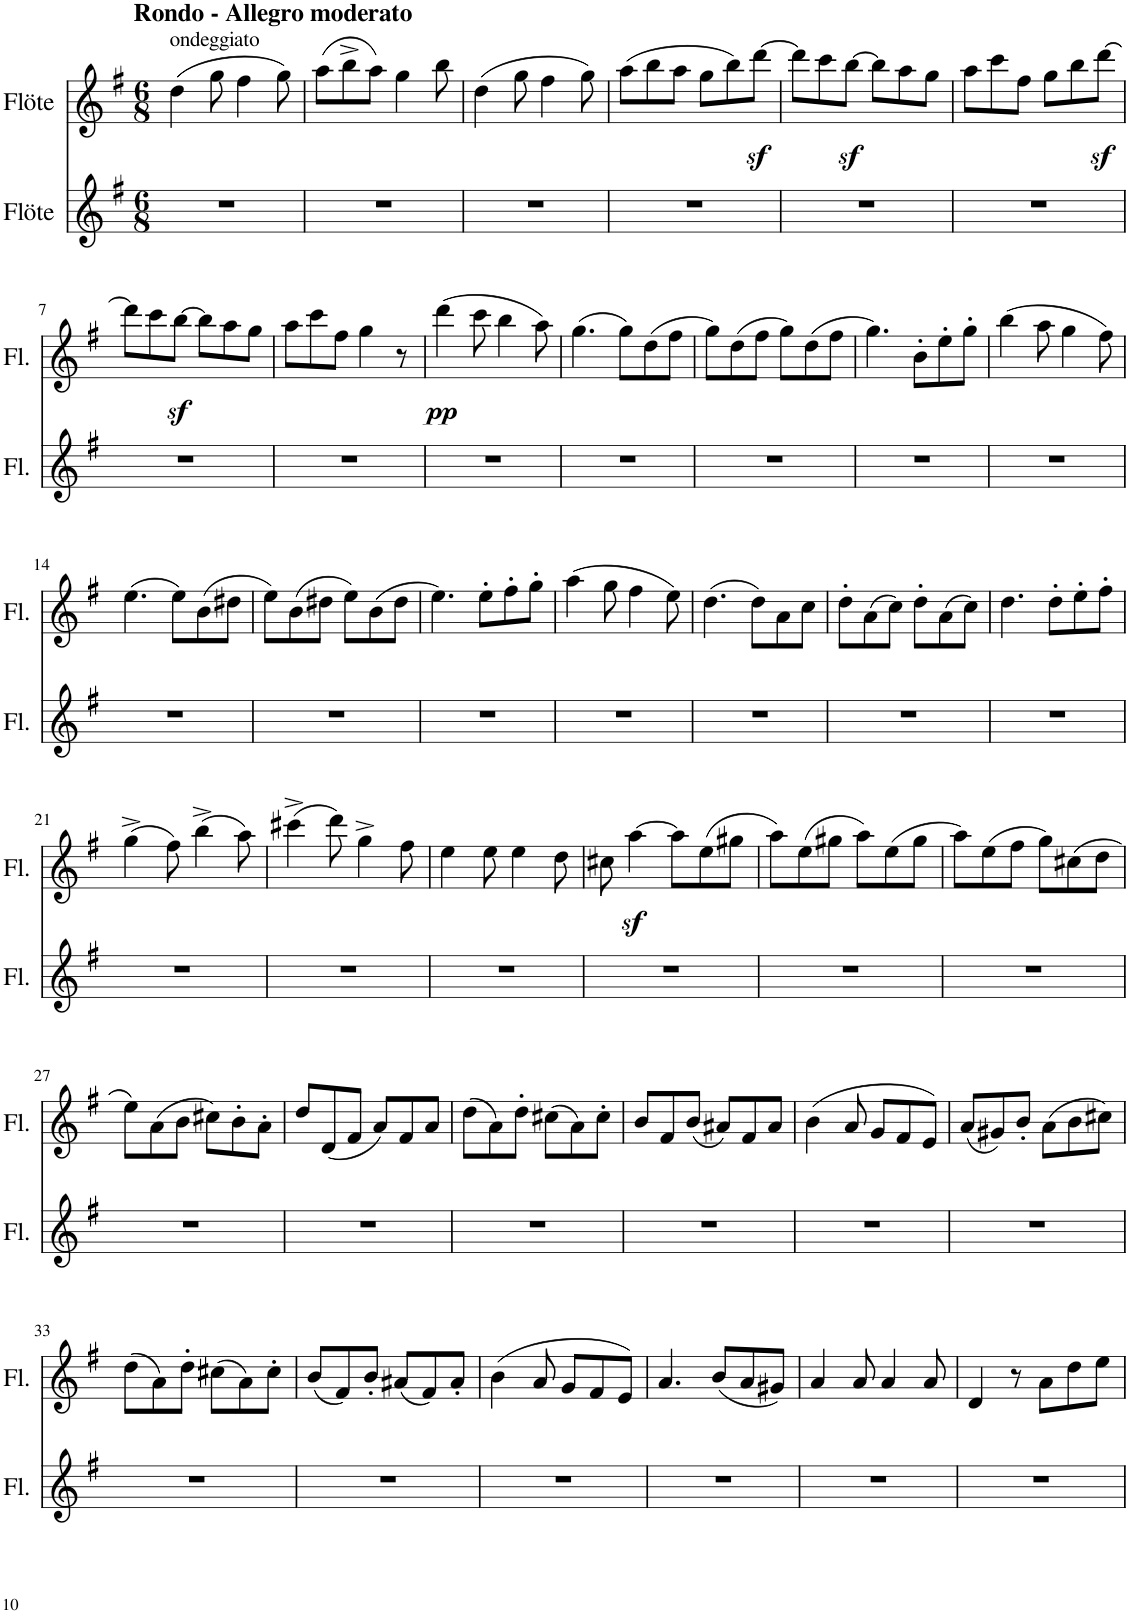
**kern	**kern	**dynam
*part2	*part1	*part1
*staff2	*staff1	*staff1
*I"Flöte	*I"Flöte	*
*I'Fl.	*I'Fl.	*
!!LO:PB:g=z
*clefG2	*clefG2	*
*k[f#]	*k[f#]	*
*M6/8	*M6/8	*
=1	=1	=1
!	!LO:TX:a:B:t=Rondo - Allegro moderato	!
!	!LO:TX:a:t=ondeggiato	!
2.r	(4dd\	.
.	8gg\	.
.	4ff#\	.
.	8gg\)	.
=2	=2	=2
2.r	(8aa\L	.
.	8bb^\	.
.	8aa\J)	.
.	4gg\	.
.	8bb\	.
=3	=3	=3
2.r	(4dd\	.
.	8gg\	.
.	4ff#\	.
.	8gg\)	.
=4	=4	=4
2.r	(8aa\L	.
.	8bb\	.
.	8aa\J	.
.	8gg\L	.
.	8bb\)	.
.	[8dddz<\J	.
=5	=5	=5
2.r	8ddd\L]	.
.	8ccc\	.
.	[8bbz<\J	.
.	8bb\L]	.
.	8aa\	.
.	8gg\J	.
=6	=6	=6
2.r	8aa\L	.
.	8ccc\	.
.	8ff#\J	.
.	8gg\L	.
.	8bb\	.
.	[8dddz<\J	.
!!LO:LB:g=z
=7	=7	=7
2.r	8ddd\L]	.
.	8ccc\	.
.	[8bbz<\J	.
.	8bb\L]	.
.	8aa\	.
.	8gg\J	.
=8	=8	=8
2.r	8aa\L	.
.	8ccc\	.
.	8ff#\J	.
.	4gg\	.
.	8r	.
=9	=9	=9
!	!	!LO:DY:b
2.r	(4ddd\	pp
.	8ccc\	.
.	4bb\	.
.	8aa\)	.
=10	=10	=10
2.r	(4.gg\	.
.	8gg\L)	.
.	(8dd\	.
.	8ff#\J	.
=11	=11	=11
2.r	8gg\L)	.
.	(8dd\	.
.	8ff#\J	.
.	8gg\L)	.
.	(8dd\	.
.	8ff#\J	.
=12	=12	=12
2.r	4.gg\)	.
.	8b'\L	.
.	8ee'\	.
.	8gg'\J	.
=13	=13	=13
2.r	(4bb\	.
.	8aa\	.
.	4gg\	.
.	8ff#\)	.
!!LO:LB:g=z
=14	=14	=14
2.r	(4.ee\	.
.	8ee\L)	.
.	(8b\	.
.	8dd#X\J	.
=15	=15	=15
2.r	8ee\L)	.
.	(8b\	.
.	8dd#X\J	.
.	8ee\L)	.
.	(8b\	.
.	8dd#\J	.
=16	=16	=16
2.r	4.ee\)	.
.	8ee'\L	.
.	8ff#'\	.
.	8gg'\J	.
=17	=17	=17
2.r	(4aa\	.
.	8gg\	.
.	4ff#\	.
.	8ee\)	.
=18	=18	=18
2.r	(4.dd\	.
.	8dd\L)	.
.	8a\	.
.	8cc\J	.
=19	=19	=19
2.r	8dd'\L	.
.	(8a\	.
.	8cc\J)	.
.	8dd'\L	.
.	(8a\	.
.	8cc\J)	.
=20	=20	=20
2.r	4.dd\	.
.	8dd'\L	.
.	8ee'\	.
.	8ff#'\J	.
!!LO:LB:g=z
=21	=21	=21
2.r	(4gg^\	.
.	8ff#\)	.
.	(4bb^\	.
.	8aa\)	.
=22	=22	=22
2.r	(4ccc#X^\	.
.	8ddd\)	.
.	4gg^\	.
.	8ff#\	.
=23	=23	=23
2.r	4ee\	.
.	8ee\	.
.	4ee\	.
.	8dd\	.
=24	=24	=24
2.r	8cc#X\	.
.	[4aaz<\	.
.	8aa\L]	.
.	(8ee\	.
.	8gg#X\J	.
=25	=25	=25
2.r	8aa\L)	.
.	(8ee\	.
.	8gg#X\J	.
.	8aa\L)	.
.	(8ee\	.
.	8gg#\J	.
=26	=26	=26
2.r	8aa\L)	.
.	(8ee\	.
.	8ff#\J	.
.	8gg\L)	.
.	(8cc#X\	.
.	8dd\J	.
!!LO:LB:g=z
=27	=27	=27
2.r	8ee\L)	.
.	(8a\	.
.	8b\J	.
.	8cc#X\L)	.
.	8b'\	.
.	8a'\J	.
=28	=28	=28
2.r	8dd/L	.
.	(8d/	.
.	8f#/J	.
.	8a/L)	.
.	8f#/	.
.	8a/J	.
=29	=29	=29
2.r	(8dd\L	.
.	8a\)	.
.	8dd'\J	.
.	(8cc#X\L	.
.	8a\)	.
.	8cc#'\J	.
=30	=30	=30
2.r	8b/L	.
.	8f#/	.
.	(8b/J	.
.	8a#X/L)	.
.	8f#/	.
.	8a#/J	.
=31	=31	=31
2.r	(4b\	.
.	8a/	.
.	8g/L	.
.	8f#/	.
.	8e/J)	.
=32	=32	=32
2.r	(8a/L	.
.	8g#X/)	.
.	8b'/J	.
.	(8a\L	.
.	8b\	.
.	8cc#X\J)	.
!!LO:LB:g=z
=33	=33	=33
2.r	(8dd\L	.
.	8a\)	.
.	8dd'\J	.
.	(8cc#X\L	.
.	8a\)	.
.	8cc#'\J	.
=34	=34	=34
2.r	(8b/L	.
.	8f#/)	.
.	8b'/J	.
.	(8a#X/L	.
.	8f#/)	.
.	8a#'/J	.
=35	=35	=35
2.r	(4b\	.
.	8a/	.
.	8g/L	.
.	8f#/	.
.	8e/J)	.
=36	=36	=36
2.r	4.a/	.
.	(8b/L	.
.	8a/	.
.	8g#X/J)	.
=37	=37	=37
2.r	4a/	.
.	8a/	.
.	4a/	.
.	8a/	.
=38	=38	=38
2.r	4d/	.
.	8r	.
.	8a\L	.
.	8dd\	.
.	8ee\J	.
=	=	=
*-	*-	*-
